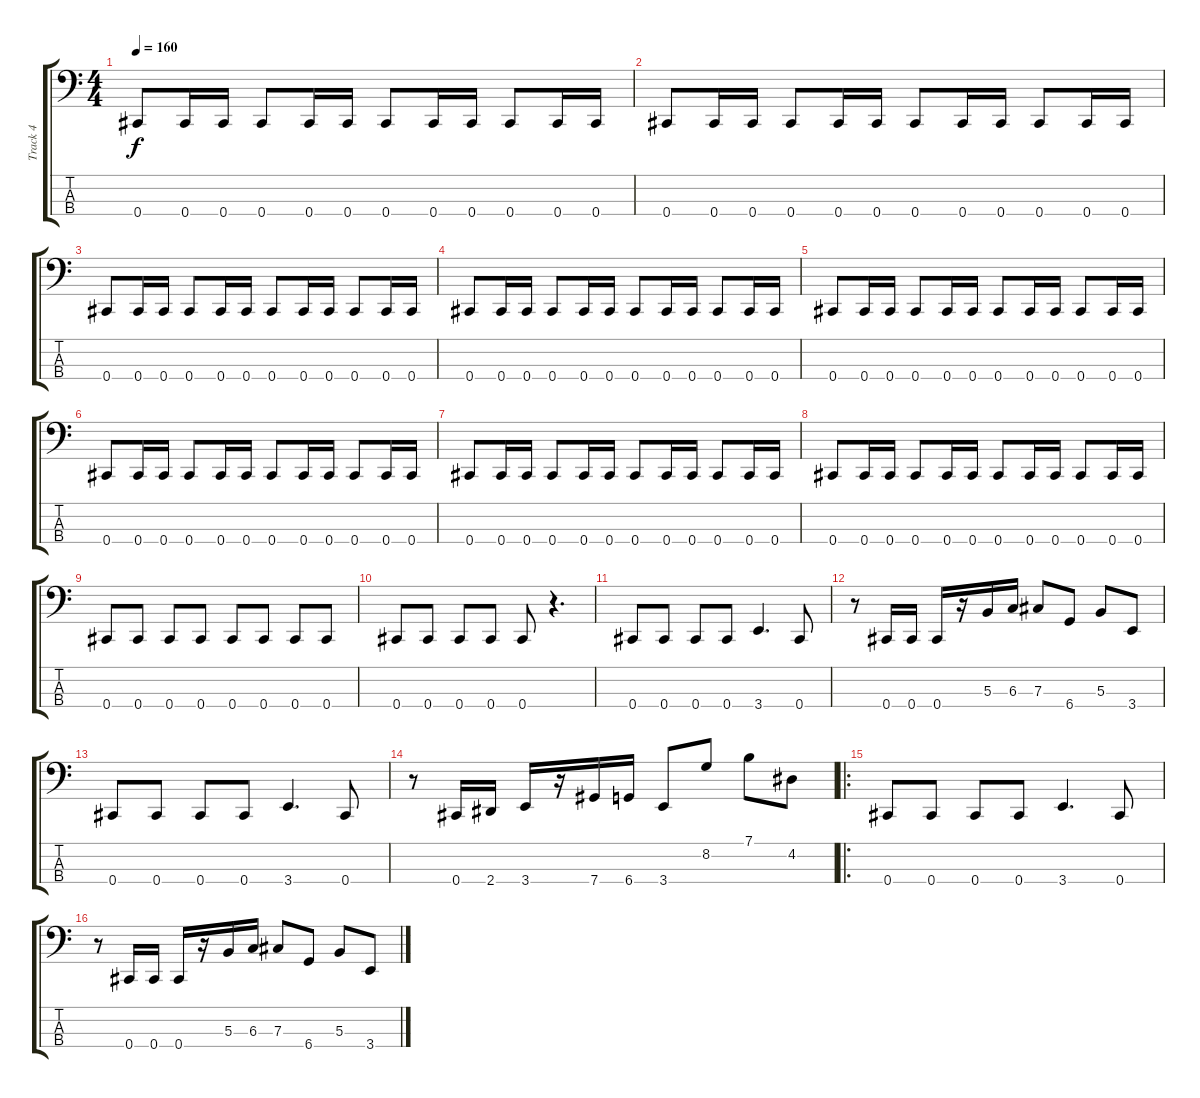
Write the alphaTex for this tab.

\track ("Track 4" "Track 4") {instrument electricbasspick}
\staff {score tabs}
\tuning (E2 B1 Gb1 Db1) {hide}
\ts (4 4)
\tempo 160
\clef f4
\ks c
0.4.8{dy f} 0.4.16 0.4.16 0.4.8 0.4.16 0.4.16 0.4.8 0.4.16 0.4.16 0.4.8 0.4.16 0.4.16 |
0.4.8 0.4.16 0.4.16 0.4.8 0.4.16 0.4.16 0.4.8 0.4.16 0.4.16 0.4.8 0.4.16 0.4.16 |
0.4.8 0.4.16 0.4.16 0.4.8 0.4.16 0.4.16 0.4.8 0.4.16 0.4.16 0.4.8 0.4.16 0.4.16 |
0.4.8 0.4.16 0.4.16 0.4.8 0.4.16 0.4.16 0.4.8 0.4.16 0.4.16 0.4.8 0.4.16 0.4.16 |
0.4.8 0.4.16 0.4.16 0.4.8 0.4.16 0.4.16 0.4.8 0.4.16 0.4.16 0.4.8 0.4.16 0.4.16 |
0.4.8 0.4.16 0.4.16 0.4.8 0.4.16 0.4.16 0.4.8 0.4.16 0.4.16 0.4.8 0.4.16 0.4.16 |
0.4.8 0.4.16 0.4.16 0.4.8 0.4.16 0.4.16 0.4.8 0.4.16 0.4.16 0.4.8 0.4.16 0.4.16 |
0.4.8 0.4.16 0.4.16 0.4.8 0.4.16 0.4.16 0.4.8 0.4.16 0.4.16 0.4.8 0.4.16 0.4.16 |
0.4.8 0.4.8 0.4.8 0.4.8 0.4.8 0.4.8 0.4.8 0.4.8 |
0.4.8 0.4.8 0.4.8 0.4.8 0.4.8 r.4{d} |
0.4.8 0.4.8 0.4.8 0.4.8 3.4.4{d} 0.4.8 |
r.8 0.4.16 0.4.16 0.4.16 r.16 5.3.16 6.3.16 7.3.8 6.4.8 5.3.8 3.4.8 |
0.4.8 0.4.8 0.4.8 0.4.8 3.4.4{d} 0.4.8 |
r.8 0.4.16 2.4.16 3.4.16 r.16 7.4.16 6.4.16 3.4.8 8.2.8 7.1.8 4.2.8 |
\ro
0.4.8 0.4.8 0.4.8 0.4.8 3.4.4{d} 0.4.8 |
r.8 0.4.16 0.4.16 0.4.16 r.16 5.3.16 6.3.16 7.3.8 6.4.8 5.3.8 3.4.8
